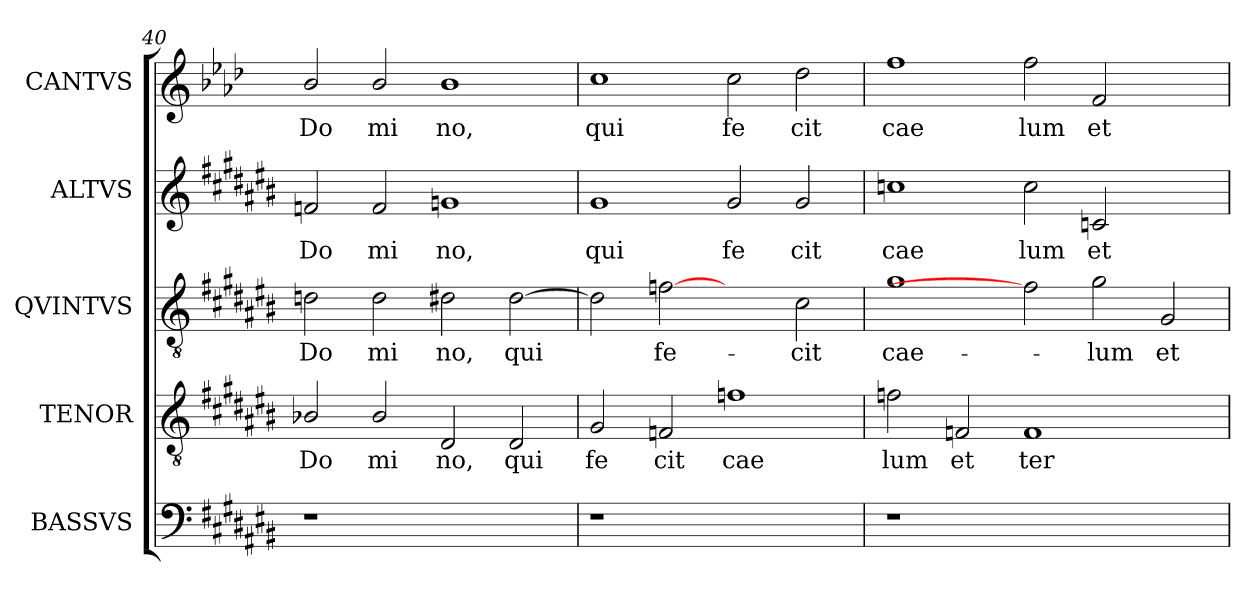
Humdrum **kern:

**kern	**kern	**text	**kern	**text	**kern	**text	**kern	**text
*part5	*part4	*part4	*part3	*part3	*part2	*part2	*part1	*part1
*staff5	*staff4	*staff4	*staff3	*staff3	*staff2	*staff2	*staff1	*staff1
*I"BASSVS	*I"TENOR	*	*I"QVINTVS	*	*I"ALTVS	*	*I"CANTVS	*
*clefF4	*clefGv2	*	*clefGv2	*	*clefG2	*	*clefG2	*
*ITrd-3c-5	*ITrd-3c-5	*	*ITrd-3c-5	*	*ITrd-3c-5	*	*	*
*k[f#c#g#d#a#e#b#]	*k[f#c#g#d#a#e#b#]	*	*k[f#c#g#d#a#e#b#]	*	*k[f#c#g#d#a#e#b#]	*	*k[b-e-a-d-]	*
*C#:	*C#:	*	*C#:	*	*C#:	*	*A-:	*
=40	=40	=40	=40	=40	=40	=40	=40	=40
!	!	!LO:LY:b:cj	!	!LO:LY:b:cj	!	!LO:LY:b:cj	!	!LO:LY:b:cj
1r	2e-/	Do	2gn\	Do	2b-/	Do	2b-/	Do
!	!	!LO:LY:b:cj	!	!LO:LY:b:cj	!	!LO:LY:b:cj	!	!LO:LY:b:cj
.	2e-/	mi	2g\	mi	2b-/	mi	2b-/	mi
!	!	!LO:LY:b:cj	!	!LO:LY:b:cj	!	!LO:LY:b:cj	!	!LO:LY:b:cj
1ryy	2G#/	no,	2g#\	no,	1cc	no,	1b-	no,
!	!	!LO:LY:b:cj	!	!LO:LY:b:cj	!	!	!	!
.	2G#/	qui	[<2g#\	qui	.	.	.	.
!!LO:LB:g=z
=41	=41	=41	=41	=41	=41	=41	=41	=41
!	!	!LO:LY:b:cj	!	!LO:LY:b:cj	!	!LO:LY:b:cj	!	!LO:LY:b:cj
1r	2c#/	fe	2g#\]	.	1cc#	qui	1cc	qui
!	!	!LO:LY:b:cj	!	!LO:LY:b:cj	!	!	!	!
.	2B-/	cit	[2b-	fe-	.	.	.	.
!	!	!LO:LY:b:cj	!	!	!	!LO:LY:b:cj	!	!LO:LY:b:cj
1ryy	1b-	cae	2ryy	.	2cc#/	fe	2cc\	fe
!	!	!	!	!LO:LY:b:cj	!	!LO:LY:b:cj	!	!LO:LY:b:cj
.	.	.	2f#\	-cit	2cc#/	cit	2dd-\	cit
=42	=42	=42	=42	=42	=42	=42	=42	=42
!	!	!LO:LY:b:cj	!	!LO:LY:b:cj	!	!LO:LY:b:cj	!	!LO:LY:b:cj
1r	2b-\	lum	1cc#	cae-	1ff	cae	1ff	cae
!	!	!LO:LY:b:cj	!	!	!	!	!	!
.	2B-/	et	.	.	.	.	.	.
!	!	!LO:LY:b:cj	!	!	!	!LO:LY:b:cj	!	!LO:LY:b:cj
1.ryy	1B-	ter	2b-]	.	2ff\	lum	2ff\	lum
!	!	!	!	!LO:LY:b:cj	!	!LO:LY:b:cj	!	!LO:LY:b:cj
.	.	.	2cc#\	-lum	2f/	et	2f/	et
!	!	!	!	!LO:LY:b:cj	!	!	!	!
.	2ryy	.	2c#/	et	2ryy	.	2ryy	.
=	=	=	=	=	=	=	=	=
*-	*-	*-	*-	*-	*-	*-	*-	*-
